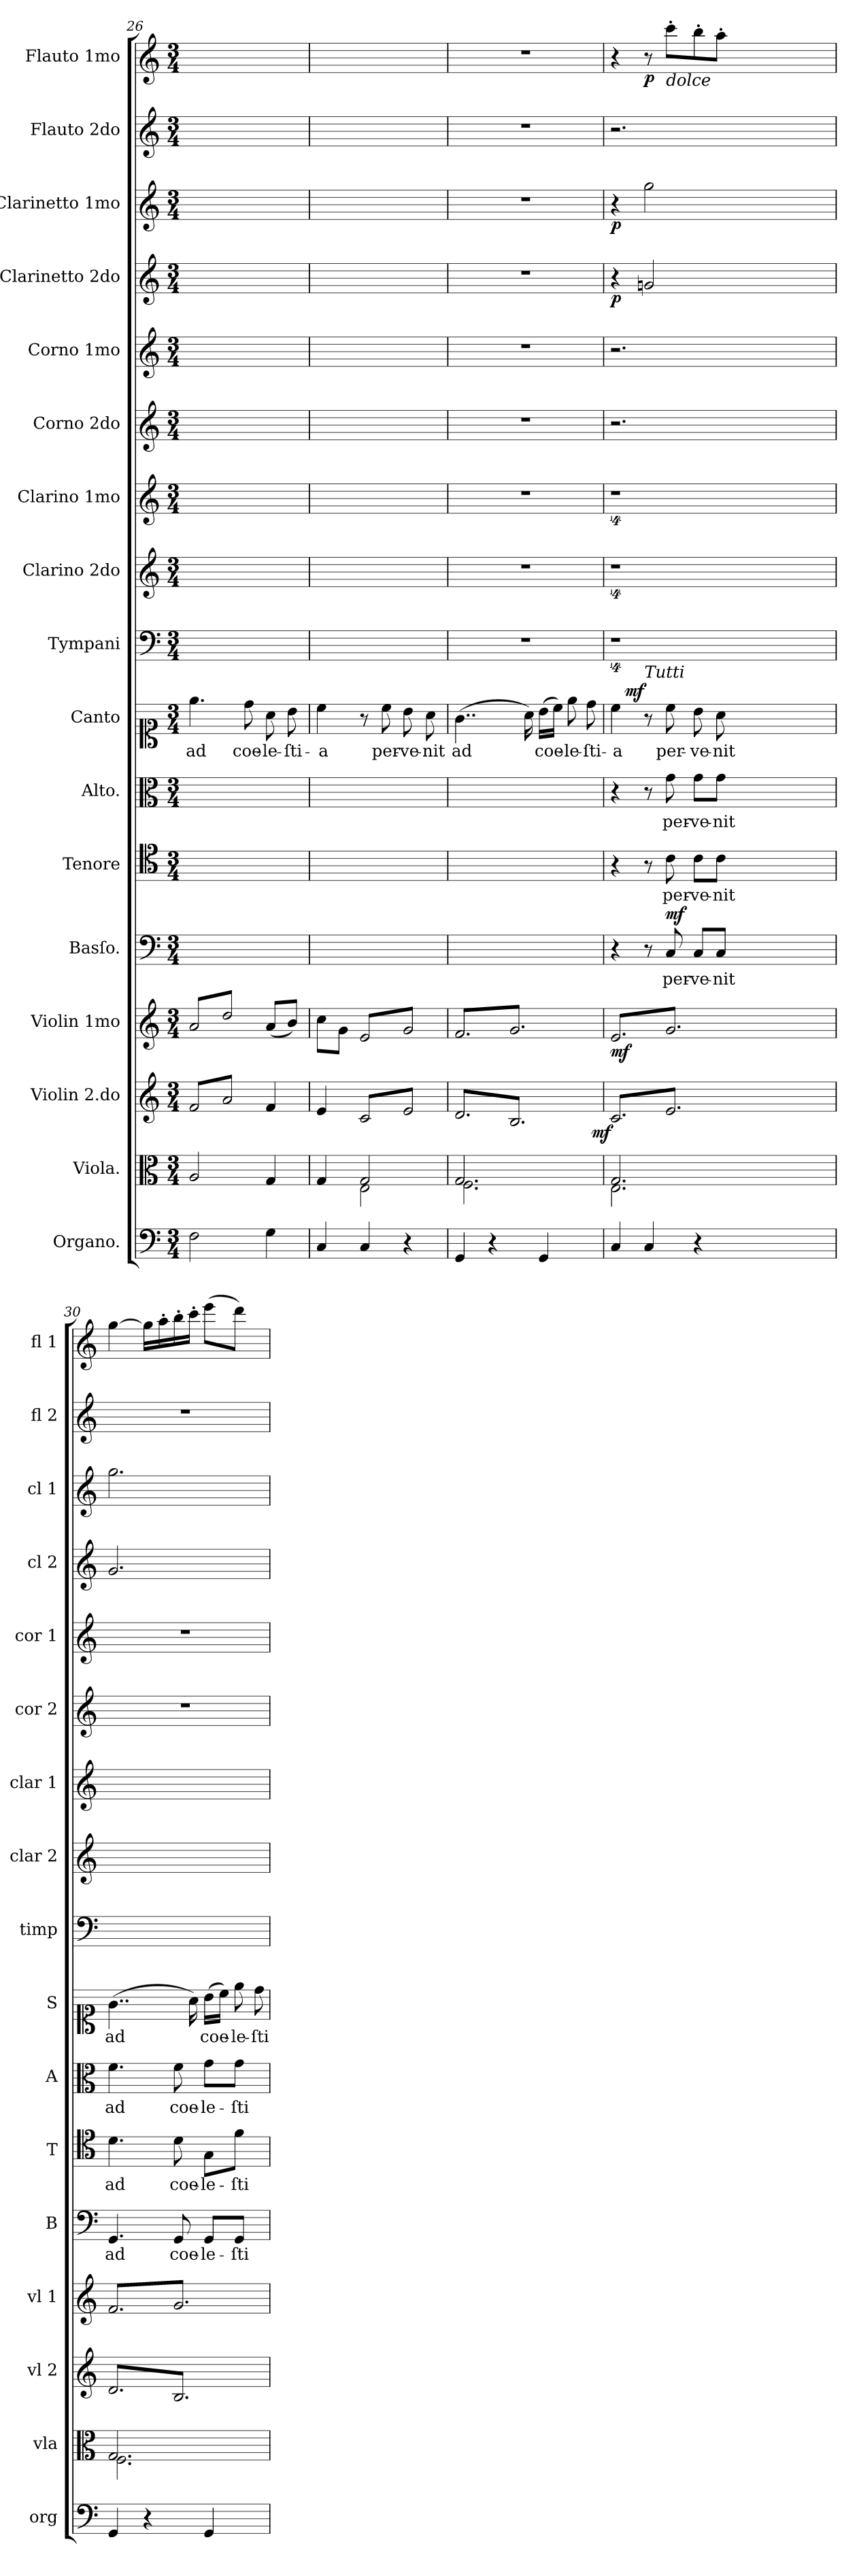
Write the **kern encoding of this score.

**kern	**kern	**dynam	**kern	**dynam	**kern	**dynam	**kern	**text	**dynam	**kern	**text	**kern	**text	**kern	**text	**dynam	**kern	**kern	**kern	**kern	**kern	**kern	**dynam	**kern	**dynam	**kern	**kern	**dynam
*part17	*part16	*part16	*part15	*part15	*part14	*part14	*part13	*part13	*part13	*part12	*part12	*part11	*part11	*part10	*part10	*part10	*part9	*part8	*part7	*part6	*part5	*part4	*part4	*part3	*part3	*part2	*part1	*part1
*staff17	*staff16	*staff16	*staff15	*staff15	*staff14	*staff14	*staff13	*staff13	*staff13	*staff12	*staff12	*staff11	*staff11	*staff10	*staff10	*staff10	*staff9	*staff8	*staff7	*staff6	*staff5	*staff4	*staff4	*staff3	*staff3	*staff2	*staff1	*staff1
*I"Organo.	*I"Viola.	*	*I"Violin 2.do	*	*I"Violin 1mo	*	*I"Basſo.	*	*	*I"Tenore	*	*I"Alto.	*	*I"Canto	*	*	*I"Tympani	*I"Clarino 2do	*I"Clarino 1mo	*I"Corno 2do	*I"Corno 1mo	*I"Clarinetto 2do	*	*I"Clarinetto 1mo	*	*I"Flauto 2do	*I"Flauto 1mo	*
*I'org	*I'vla	*	*I'vl 2	*	*I'vl 1	*	*I'B	*	*	*I'T	*	*I'A	*	*I'S	*	*	*I'timp	*I'clar 2	*I'clar 1	*I'cor 2	*I'cor 1	*I'cl 2	*	*I'cl 1	*	*I'fl 2	*I'fl 1	*
*clefF4	*clefC3	*	*clefG2	*	*clefG2	*	*clefF4	*	*	*clefC4	*	*clefC3	*	*clefC1	*	*	*clefF4	*clefG2	*clefG2	*clefG2	*clefG2	*clefG2	*	*clefG2	*	*clefG2	*clefG2	*
*k[]	*k[]	*	*k[]	*	*k[]	*	*k[]	*	*	*k[]	*	*k[]	*	*k[]	*	*	*k[]	*k[]	*k[]	*k[]	*k[]	*k[]	*	*k[]	*	*k[]	*k[]	*
*C:	*C:	*	*C:	*	*C:	*	*C:	*	*	*C:	*	*C:	*	*C:	*	*	*C:	*C:	*C:	*C:	*C:	*C:	*	*C:	*	*C:	*C:	*
*M3/4	*M3/4	*	*M3/4	*	*M3/4	*	*M3/4	*	*	*M3/4	*	*M3/4	*	*M3/4	*	*	*M3/4	*M3/4	*M3/4	*M3/4	*M3/4	*M3/4	*	*M3/4	*	*M3/4	*M3/4	*
=26	=26	=26	=26	=26	=26	=26	=26	=26	=26	=26	=26	=26	=26	=26	=26	=26	=26	=26	=26	=26	=26	=26	=26	=26	=26	=26	=26	=26
*	*	*	*tremolo	*	*	*	*	*	*	*	*	*	*	*	*	*	*	*	*	*	*	*	*	*	*	*	*	*
*	*	*	*	*	*tremolo	*	*	*	*	*	*	*	*	*	*	*	*	*	*	*	*	*	*	*	*	*	*	*
2F\	2A/	.	(8f/L	.	(8a/L	.	2.ryy	.	.	2.ryy	.	2.ryy	.	4.ee\	ad	.	2.ryy	2.ryy	2.ryy	2.ryy	2.ryy	2.ryy	.	2.ryy	.	2.ryy	2.ryy	.
.	.	.	8a/)	.	8dd/)	.	.	.	.	.	.	.	.	.	.	.	.	.	.	.	.	.	.	.	.	.	.	.
.	.	.	8f/	.	8a/	.	.	.	.	.	.	.	.	.	.	.	.	.	.	.	.	.	.	.	.	.	.	.
.	.	.	8a/)J	.	8dd/)J	.	.	.	.	.	.	.	.	8dd\	coe-	.	.	.	.	.	.	.	.	.	.	.	.	.
*	*	*	*	*	*Xtremolo	*	*	*	*	*	*	*	*	*	*	*	*	*	*	*	*	*	*	*	*	*	*	*
*	*	*	*Xtremolo	*	*	*	*	*	*	*	*	*	*	*	*	*	*	*	*	*	*	*	*	*	*	*	*	*
4G\	4G/	.	4f/	.	(8a/L	.	.	.	.	.	.	.	.	8a\	-le-	.	.	.	.	.	.	.	.	.	.	.	.	.
.	.	.	.	.	8b/J)	.	.	.	.	.	.	.	.	8b\	-ſti-	.	.	.	.	.	.	.	.	.	.	.	.	.
=27	=27	=27	=27	=27	=27	=27	=27	=27	=27	=27	=27	=27	=27	=27	=27	=27	=27	=27	=27	=27	=27	=27	=27	=27	=27	=27	=27	=27
*	*^	*	*	*	*	*	*	*	*	*	*	*	*	*	*	*	*	*	*	*	*	*	*	*	*	*	*	*
4C/	4G/	4ryy	.	4e/	.	8cc\L	.	2.ryy	.	.	2.ryy	.	2.ryy	.	4cc\	-a	.	2.ryy	2.ryy	2.ryy	2.ryy	2.ryy	2.ryy	.	2.ryy	.	2.ryy	2.ryy	.
.	.	.	.	.	.	8g\J	.	.	.	.	.	.	.	.	.	.	.	.	.	.	.	.	.	.	.	.	.	.	.
*	*	*	*	*tremolo	*	*	*	*	*	*	*	*	*	*	*	*	*	*	*	*	*	*	*	*	*	*	*	*	*
*	*	*	*	*	*	*tremolo	*	*	*	*	*	*	*	*	*	*	*	*	*	*	*	*	*	*	*	*	*	*	*
4C/	2G/	2E\	.	(8c/L	.	(8e/L	.	.	.	.	.	.	.	.	8r	.	.	.	.	.	.	.	.	.	.	.	.	.	.
.	.	.	.	8e/)	.	8g/)	.	.	.	.	.	.	.	.	8cc\	per-	.	.	.	.	.	.	.	.	.	.	.	.	.
4r	.	.	.	8c/	.	8e/	.	.	.	.	.	.	.	.	8b\	-ve-	.	.	.	.	.	.	.	.	.	.	.	.	.
.	.	.	.	8e/)J	.	8g/)J	.	.	.	.	.	.	.	.	8a\	-nit	.	.	.	.	.	.	.	.	.	.	.	.	.
=28	=28	=28	=28	=28	=28	=28	=28	=28	=28	=28	=28	=28	=28	=28	=28	=28	=28	=28	=28	=28	=28	=28	=28	=28	=28	=28	=28	=28	=28
4GG/	2.G/	2.F\	.	(8d/L	.	(8f/L	.	2.ryy	.	.	2.ryy	.	2.ryy	.	(4..g\	ad	.	2.r	2.r	2.r	2.r	2.r	2.r	.	2.r	.	2.r	2.r	.
.	.	.	.	8B/)	.	8g/)	.	.	.	.	.	.	.	.	.	.	.	.	.	.	.	.	.	.	.	.	.	.	.
4r	.	.	.	8d/	.	8f/	.	.	.	.	.	.	.	.	.	.	.	.	.	.	.	.	.	.	.	.	.	.	.
.	.	.	.	8B/)	.	8g/)	.	.	.	.	.	.	.	.	.	.	.	.	.	.	.	.	.	.	.	.	.	.	.
.	.	.	.	.	.	.	.	.	.	.	.	.	.	.	16a\)	.	.	.	.	.	.	.	.	.	.	.	.	.	.
4GG/	.	.	.	8d/	.	8f/	.	.	.	.	.	.	.	.	(16b\LL	coe-	.	.	.	.	.	.	.	.	.	.	.	.	.
.	.	.	.	.	.	.	.	.	.	.	.	.	.	.	16cc\JJ)	.	.	.	.	.	.	.	.	.	.	.	.	.	.
!	!	!	!	!	!	!	!	!	!	!	!	!	!	!	!LO:N:vis=8	!	!	!	!	!	!	!	!	!	!	!	!	!	!
.	.	.	.	8B/)J	.	8g/)J	.	.	.	.	.	.	.	.	16ee\	-le-	.	.	.	.	.	.	.	.	.	.	.	.	.
!	!	!	!	!	!	!	!	!	!	!	!	!	!	!	!LO:N:vis=8	!	!	!	!	!	!	!	!	!	!	!	!	!	!
.	.	.	.	.	.	.	.	.	.	.	.	.	.	.	16dd\	-ſti-	.	.	.	.	.	.	.	.	.	.	.	.	.
=29	=29	=29	=29	=29	=29	=29	=29	=29	=29	=29	=29	=29	=29	=29	=29	=29	=29	=29	=29	=29	=29	=29	=29	=29	=29	=29	=29	=29	=29
!	!	!	!LO:DY:rj	!	!LO:DY:rj	!	!	!	!	!	!	!	!	!	!	!	!	!	!	!	!	!	!	!	!	!	!	!	!
4C/	2.G/	2.E\	mfr.	(8c/L	mf	(8e/L	mf	4r	.	.	4r	.	4r	.	4cc\	-a	.	4%9r	4%9r	4%9r	2.r	2.r	4r	p	4r	p	2.r	4r	.
.	.	.	.	8e/)	.	8g/)	.	.	.	.	.	.	.	.	.	.	.	.	.	.	.	.	.	.	.	.	.	.	.
!	!	!	!	!	!	!	!	!	!	!	!	!	!	!	!LO:TX:a:i:t=Tutti	!	!	!	!	!	!	!	!	!	!	!	!	!	!
!	!	!	!	!	!	!	!	!	!	!	!	!	!	!	!	!	!LO:DY:b:rj	!	!	!	!	!	!	!	!	!	!	!	!
4C/	.	.	.	8c/	.	8e/	.	8r	.	.	8r	.	8r	.	8r	.	mf	.	.	.	.	.	2gn/	.	2gg\	.	.	8r	p
!	!	!	!	!	!	!	!	!	!	!	!	!	!	!	!	!	!	!	!	!	!	!	!	!	!	!	!	!LO:TX:b:i:t=dolce	!
!	!	!	!	!	!	!	!	!	!	!LO:DY:a	!	!	!	!	!	!	!	!	!	!	!	!	!	!	!	!	!	!	!
.	.	.	.	8e/)	.	8g/)	.	8C/	per-	mf	8c\	per-	8g\	per-	8cc\	per-	.	.	.	.	.	.	.	.	.	.	.	8ccc'\L	.
4r	.	.	.	8c/	.	8e/	.	8C/L	-ve-	.	8c\L	-ve-	8g\L	-ve-	8b\	-ve-	.	.	.	.	.	.	.	.	.	.	.	8bb'\	.
.	.	.	.	8e/)J	.	8g/)J	.	8C/J	-nit	.	8c\J	-nit	8g\J	-nit	8a\	-nit	.	.	.	.	.	.	.	.	.	.	.	8aa'\J	.
1.ryy	1.ryy	1.ryy	.	1.ryy	.	1.ryy	.	1.ryy	.	.	1.ryy	.	1.ryy	.	1.ryy	.	.	.	.	.	1.ryy	1.ryy	1.ryy	.	1.ryy	.	1.ryy	1.ryy	.
.	.	.	.	.	.	.	.	.	.	.	.	.	.	.	.	.	.	.	.	.	.	.	.	.	.	.	.	.	.
.	.	.	.	.	.	.	.	.	.	.	.	.	.	.	.	.	.	.	.	.	.	.	.	.	.	.	.	.	.
=30	=30	=30	=30	=30	=30	=30	=30	=30	=30	=30	=30	=30	=30	=30	=30	=30	=30	=30	=30	=30	=30	=30	=30	=30	=30	=30	=30	=30	=30
4GG/	2.G/	2.F\	.	(8d/L	.	(8f/L	.	4.GG/	ad	.	4.d\	ad	4.f\	ad	(4..g\	ad	.	2.ryy	2.ryy	2.ryy	2.r	2.r	2.g/	.	2.gg\	.	2.r	[4gg\	.
.	.	.	.	8B/)	.	8g/)	.	.	.	.	.	.	.	.	.	.	.	.	.	.	.	.	.	.	.	.	.	.	.
4r	.	.	.	8d/	.	8f/	.	.	.	.	.	.	.	.	.	.	.	.	.	.	.	.	.	.	.	.	.	16gg\LL]	.
.	.	.	.	.	.	.	.	.	.	.	.	.	.	.	.	.	.	.	.	.	.	.	.	.	.	.	.	16aa'\	.
.	.	.	.	8B/)	.	8g/)	.	8GG/	coe-	.	8d\	coe-	8f\	coe-	.	.	.	.	.	.	.	.	.	.	.	.	.	16bb'\	.
.	.	.	.	.	.	.	.	.	.	.	.	.	.	.	16a\)	.	.	.	.	.	.	.	.	.	.	.	.	16ccc'\JJ	.
4GG/	.	.	.	8d/	.	8f/	.	8GG/L	-le-	.	8G\L	-le-	8g\L	-le-	(16b\LL	coe-	.	.	.	.	.	.	.	.	.	.	.	(8eee\L	.
.	.	.	.	.	.	.	.	.	.	.	.	.	.	.	16cc\JJ)	.	.	.	.	.	.	.	.	.	.	.	.	.	.
!	!	!	!	!	!	!	!	!	!	!	!	!	!	!	!LO:N:vis=8	!	!	!	!	!	!	!	!	!	!	!	!	!	!
.	.	.	.	8B/)J	.	8g/)J	.	8GG/J	-ſti-	.	8f\J	-ſti-	8g\J	-ſti-	16ee\	-le-	.	.	.	.	.	.	.	.	.	.	.	8ddd\J)	.
*	*	*	*	*	*	*Xtremolo	*	*	*	*	*	*	*	*	*	*	*	*	*	*	*	*	*	*	*	*	*	*	*
*	*	*	*	*Xtremolo	*	*	*	*	*	*	*	*	*	*	*	*	*	*	*	*	*	*	*	*	*	*	*	*	*
!	!	!	!	!	!	!	!	!	!	!	!	!	!	!	!LO:N:vis=8	!	!	!	!	!	!	!	!	!	!	!	!	!	!
.	.	.	.	.	.	.	.	.	.	.	.	.	.	.	16dd\	-ſti-	.	.	.	.	.	.	.	.	.	.	.	.	.
.	.	.	.	.	.	.	.	.	.	.	.	.	.	.	.	.	.	.	.	.	.	.	.	.	.	.	.	.	.
.	.	.	.	.	.	.	.	.	.	.	.	.	.	.	.	.	.	.	.	.	.	.	.	.	.	.	.	.	.
.	.	.	.	.	.	.	.	.	.	.	.	.	.	.	.	.	.	.	.	.	.	.	.	.	.	.	.	.	.
*	*v	*v	*	*	*	*	*	*	*	*	*	*	*	*	*	*	*	*	*	*	*	*	*	*	*	*	*	*	*
=	=	=	=	=	=	=	=	=	=	=	=	=	=	=	=	=	=	=	=	=	=	=	=	=	=	=	=	=
*-	*-	*-	*-	*-	*-	*-	*-	*-	*-	*-	*-	*-	*-	*-	*-	*-	*-	*-	*-	*-	*-	*-	*-	*-	*-	*-	*-	*-
